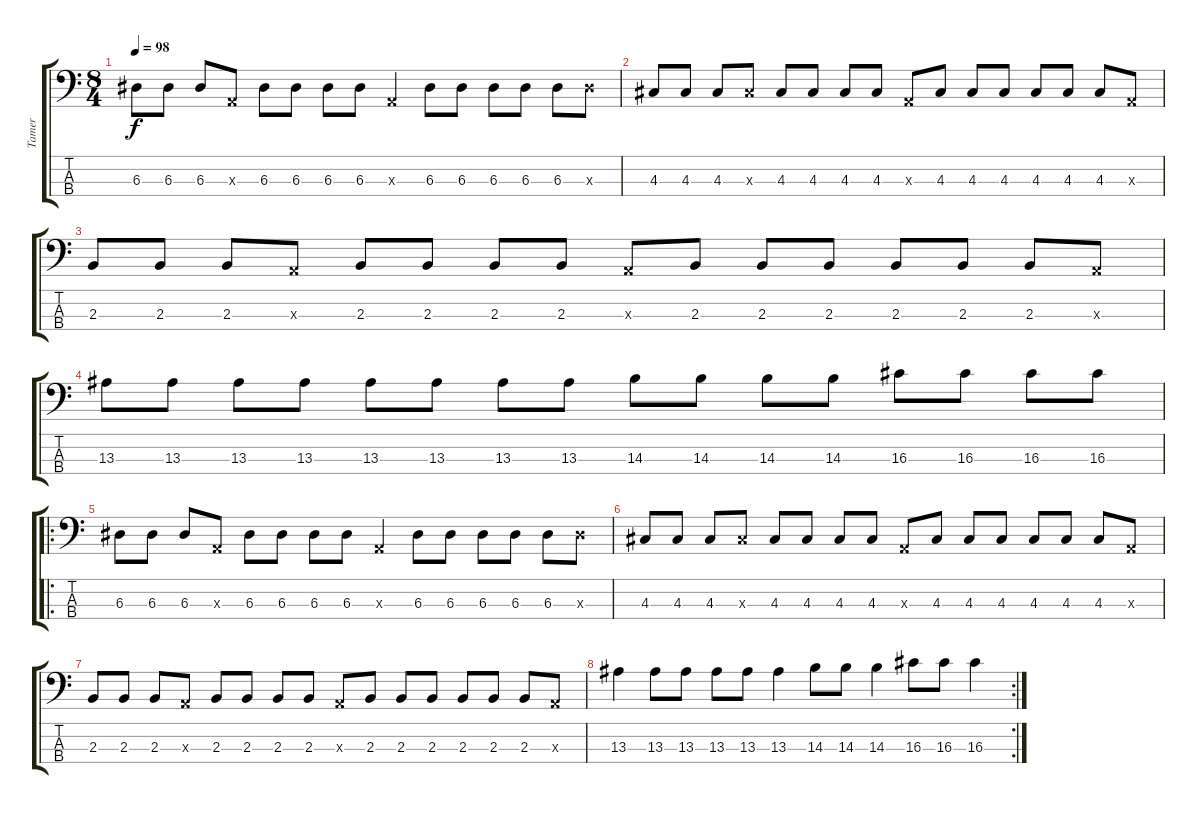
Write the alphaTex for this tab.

\track ("Tamer" "Tamer") {instrument electricbassfinger}
\staff {score tabs}
\tuning (G2 D2 A1 E1) {hide}
\ts (8 4)
\tempo 98
\clef f4
\ks c
6.3.8{dy f} 6.3.8 6.3.8 0.3{x}.8 6.3.8 6.3.8 6.3.8 6.3.8 0.3{x}.4 6.3.8 6.3.8 6.3.8 6.3.8 6.3.8 6.3{x}.8 |
4.3.8 4.3.8 4.3.8 4.3{x}.8 4.3.8 4.3.8 4.3.8 4.3.8 0.3{x}.8 4.3.8 4.3.8 4.3.8 4.3.8 4.3.8 4.3.8 0.3{x}.8 |
2.3.8 2.3.8 2.3.8 0.3{x}.8 2.3.8 2.3.8 2.3.8 2.3.8 0.3{x}.8 2.3.8 2.3.8 2.3.8 2.3.8 2.3.8 2.3.8 0.3{x}.8 |
13.3.8 13.3.8 13.3.8 13.3.8 13.3.8 13.3.8 13.3.8 13.3.8 14.3.8 14.3.8 14.3.8 14.3.8 16.3.8 16.3.8 16.3.8 16.3.8 |
\ro
6.3.8 6.3.8 6.3.8 0.3{x}.8 6.3.8 6.3.8 6.3.8 6.3.8 0.3{x}.4 6.3.8 6.3.8 6.3.8 6.3.8 6.3.8 6.3{x}.8 |
4.3.8 4.3.8 4.3.8 4.3{x}.8 4.3.8 4.3.8 4.3.8 4.3.8 0.3{x}.8 4.3.8 4.3.8 4.3.8 4.3.8 4.3.8 4.3.8 0.3{x}.8 |
2.3.8 2.3.8 2.3.8 0.3{x}.8 2.3.8 2.3.8 2.3.8 2.3.8 0.3{x}.8 2.3.8 2.3.8 2.3.8 2.3.8 2.3.8 2.3.8 0.3{x}.8 |
\rc 2
13.3.4 13.3.8 13.3.8 13.3.8 13.3.8 13.3.4 14.3.8 14.3.8 14.3.4 16.3.8 16.3.8 16.3.4
